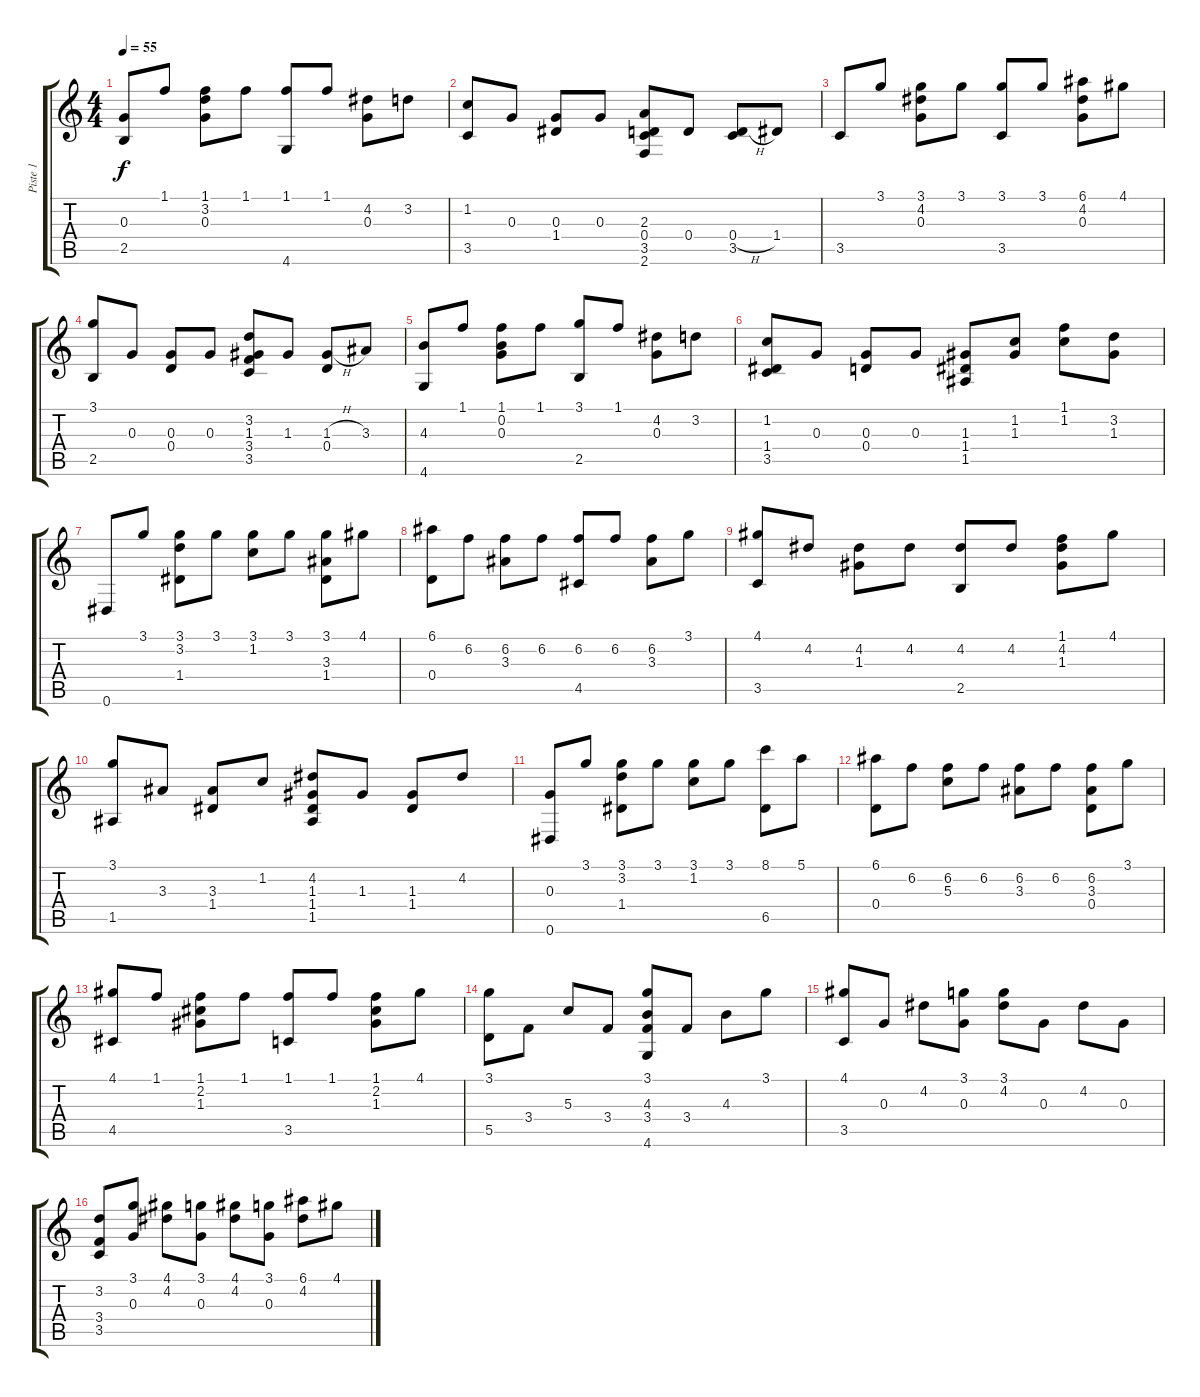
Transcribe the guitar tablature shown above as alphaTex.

\track ("Piste 1" "Piste 1") {instrument acousticguitarnylon}
\staff {score tabs}
\tuning (E4 B3 G3 D3 A2 Eb2) {hide}
\ts (4 4)
\tempo 55
\clef g2
\ks c
(0.3 2.5).8{dy f} 1.1.8 (1.1 3.2 0.3).8 1.1.8 (1.1 4.6).8 1.1.8 (4.2 0.3).8 3.2.8 |
(1.2 3.5).8 0.3.8 (0.3 1.4).8 0.3.8 (2.3 0.4 3.5 2.6).8 0.4.8 (0.4{h} 3.5).8 1.4.8 |
3.5.8 3.1.8 (3.1 4.2 0.3).8 3.1.8 (3.1 3.5).8 3.1.8 (6.1 4.2 0.3).8 4.1.8 |
(3.1 2.5).8 0.3.8 (0.3 0.4).8 0.3.8 (3.2 1.3 3.4 3.5).8 1.3.8 (1.3{h} 0.4).8 3.3.8 |
(4.3 4.6).8 1.1.8 (1.1 0.2 0.3).8 1.1.8 (3.1 2.5).8 1.1.8 (4.2 0.3).8 3.2.8 |
(1.2 1.4 3.5).8 0.3.8 (0.3 0.4).8 0.3.8 (1.3 1.4 1.5).8 (1.2 1.3).8 (1.1 1.2).8 (3.2 1.3).8 |
0.6.8 3.1.8 (3.1 3.2 1.4).8 3.1.8 (3.1 1.2).8 3.1.8 (3.1 3.3 1.4).8 4.1.8 |
(6.1 0.4).8 6.2.8 (6.2 3.3).8 6.2.8 (6.2 4.5).8 6.2.8 (6.2 3.3).8 3.1.8 |
(4.1 3.5).8 4.2.8 (4.2 1.3).8 4.2.8 (4.2 2.5).8 4.2.8 (1.1 4.2 1.3).8 4.1.8 |
(3.1 1.5).8 3.3.8 (3.3 1.4).8 1.2.8 (4.2 1.3 1.4 1.5).8 1.3.8 (1.3 1.4).8 4.2.8 |
(0.3 0.6).8 3.1.8 (3.1 3.2 1.4).8 3.1.8 (3.1 1.2).8 3.1.8 (8.1 6.5).8 5.1.8 |
(6.1 0.4).8 6.2.8 (6.2 5.3).8 6.2.8 (6.2 3.3).8 6.2.8 (6.2 3.3 0.4).8 3.1.8 |
(4.1 4.5).8 1.1.8 (1.1 2.2 1.3).8 1.1.8 (1.1 3.5).8 1.1.8 (1.1 2.2 1.3).8 4.1.8 |
(3.1 5.5).8 3.4.8 5.3.8 3.4.8 (3.1 4.3 3.4 4.6).8 3.4.8 4.3.8 3.1.8 |
(4.1 3.5).8 0.3.8 4.2.8 (3.1 0.3).8 (3.1 4.2).8 0.3.8 4.2.8 0.3.8 |
(3.2 3.4 3.5).8 (3.1 0.3).8 (4.1 4.2).8 (3.1 0.3).8 (4.1 4.2).8 (3.1 0.3).8 (6.1 4.2).8 4.1.8
